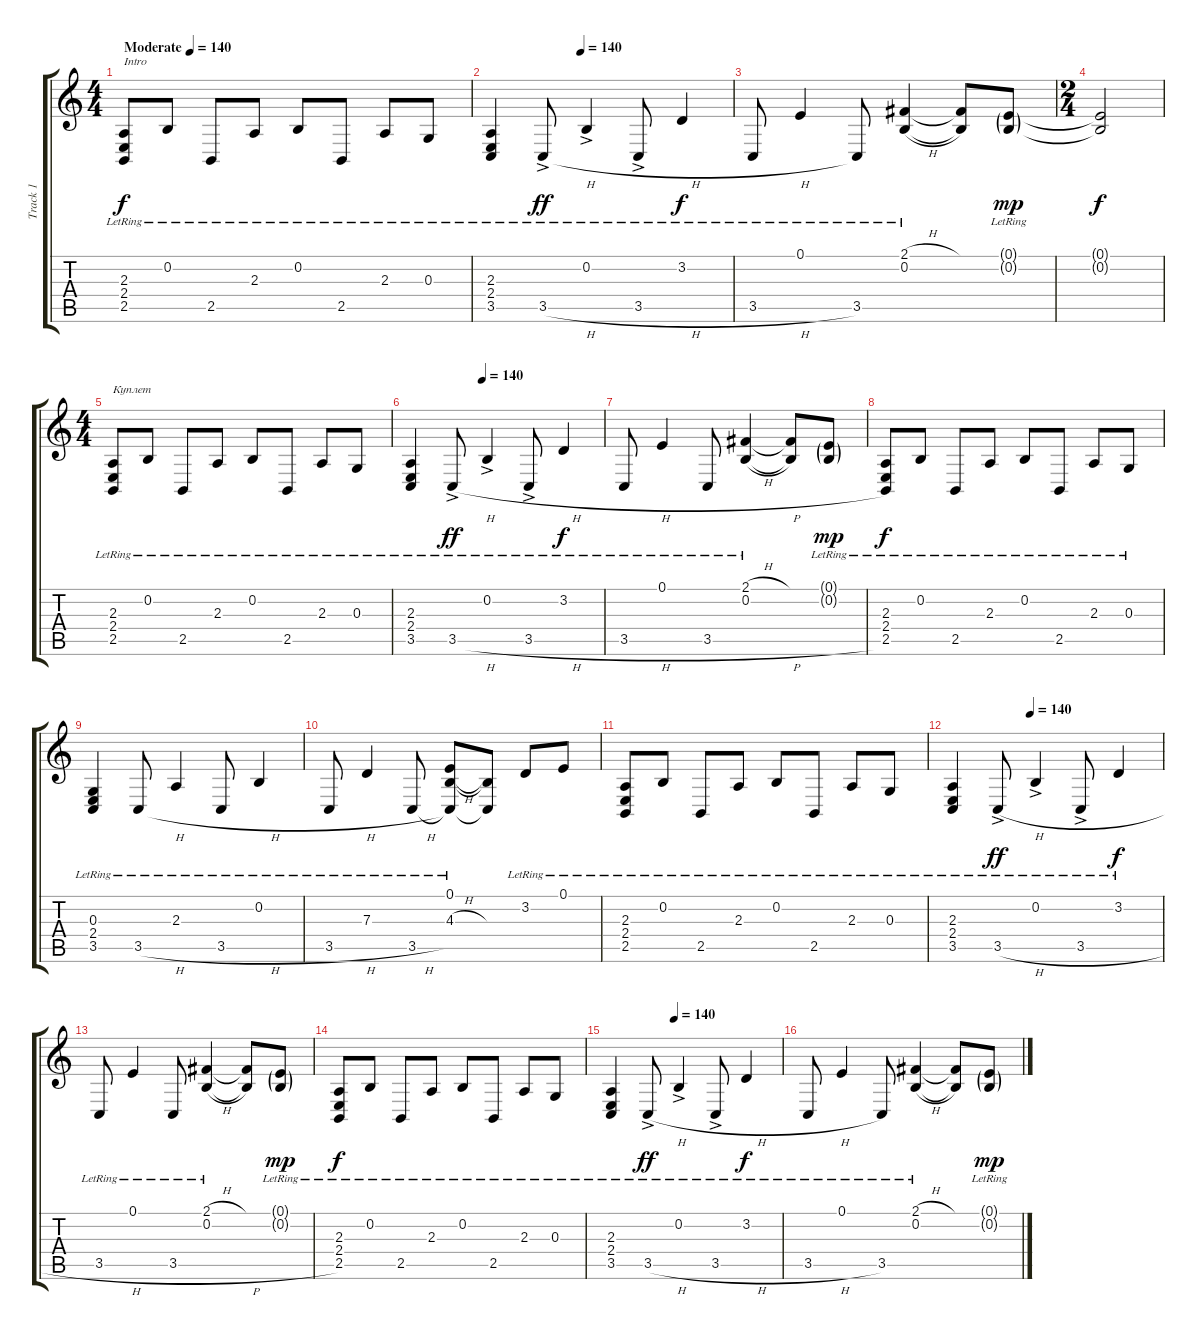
\track ("Track 1" "Track 1") {instrument acousticgrandpiano}
\staff {score tabs}
\tuning (E4 B3 G3 D3 A2 E2) {hide}
\ts (4 4)
\tempo (140 "Moderate")
\clef g2
\ks c
(2.3{lr} 2.4{lr} 2.5{lr}).8{txt "Intro" dy f instrument acousticgrandpiano} 0.2{lr}.8 2.5{lr}.8 2.3{lr}.8 0.2{lr}.8 2.5{lr}.8 2.3{lr}.8 0.3{lr}.8 |
\tempo (140 0.375)
(2.3{lr} 2.4{lr} 3.5{lr}).4 3.5{h ac lr}.8{dy ff} 0.2{ac lr}.4 3.5{h ac lr}.8 3.2{lr}.4{dy f} |
3.5{h lr}.8 0.1{lr}.4 3.5{lr}.8 (2.1{h lr} 0.2{h lr}).4 (2.1{t} 0.2{t}).8 (0.1{g lr} 0.2{g lr}).8{dy mp} |
\ts (2 4)
(0.1{t} 0.2{t}).2{dy f} |
\ts (4 4)
(2.3{lr} 2.4{lr} 2.5{lr}).8{txt "Куплет"} 0.2{lr}.8 2.5{lr}.8 2.3{lr}.8 0.2{lr}.8 2.5{lr}.8 2.3{lr}.8 0.3{lr}.8 |
\tempo (140 0.375)
(2.3{lr} 2.4{lr} 3.5{lr}).4 3.5{h ac lr}.8{dy ff} 0.2{ac lr}.4 3.5{h ac lr}.8 3.2{lr}.4{dy f} |
3.5{h lr}.8 0.1{lr}.4 3.5{h lr}.8 (2.1{h lr} 0.2{h lr}).4 (2.1{t} 0.2{t}).8 (0.1{g lr} 0.2{g lr}).8{dy mp} |
(2.3{lr} 2.4{lr} 2.5{lr}).8{dy f} 0.2{lr}.8 2.5{lr}.8 2.3{lr}.8 0.2{lr}.8 2.5{lr}.8 2.3{lr}.8 0.3{lr}.8 |
(0.3{lr} 2.4{lr} 3.5{lr}).4 3.5{h lr}.8 2.3{lr}.4 3.5{h lr}.8 0.2{lr}.4 |
3.5{h lr}.8 7.3{lr}.4 3.5{h lr}.8 (0.1{lr} 4.3{h lr} 3.5{t}).8 (4.3{t} 3.5{t}).8 3.2{lr}.8 0.1{lr}.8 |
(2.3{lr} 2.4{lr} 2.5{lr}).8 0.2{lr}.8 2.5{lr}.8 2.3{lr}.8 0.2{lr}.8 2.5{lr}.8 2.3{lr}.8 0.3{lr}.8 |
\tempo (140 0.375)
(2.3{lr} 2.4{lr} 3.5{lr}).4 3.5{h ac lr}.8{dy ff} 0.2{ac lr}.4 3.5{h ac lr}.8 3.2{lr}.4{dy f} |
3.5{h lr}.8 0.1{lr}.4 3.5{h lr}.8 (2.1{h lr} 0.2{h lr}).4 (2.1{t} 0.2{t}).8 (0.1{g lr} 0.2{g lr}).8{dy mp} |
(2.3{lr} 2.4{lr} 2.5{lr}).8{dy f} 0.2{lr}.8 2.5{lr}.8 2.3{lr}.8 0.2{lr}.8 2.5{lr}.8 2.3{lr}.8 0.3{lr}.8 |
\tempo (140 0.375)
(2.3{lr} 2.4{lr} 3.5{lr}).4 3.5{h ac lr}.8{dy ff} 0.2{ac lr}.4 3.5{h ac lr}.8 3.2{lr}.4{dy f} |
3.5{h lr}.8 0.1{lr}.4 3.5{h lr}.8 (2.1{h lr} 0.2{h lr}).4 (2.1{t} 0.2{t}).8 (0.1{g lr} 0.2{g lr}).8{dy mp}
